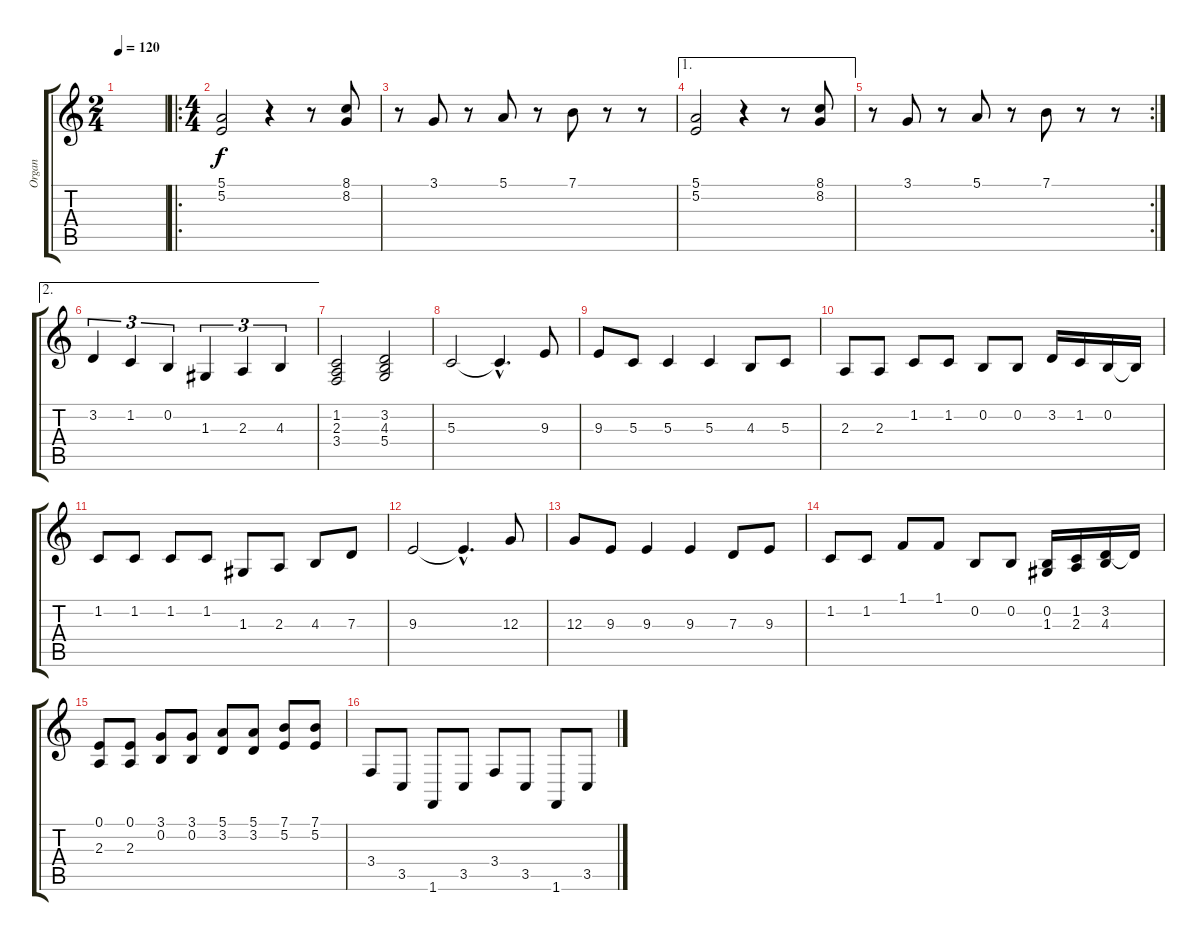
\track ("Organ" "Organ") {instrument drawbarorgan}
\staff {score tabs}
\tuning (E4 B3 G3 D3 A2 E2) {hide}
\ts (2 4)
\tempo 120
\clef g2
\ks c
|
\ro
\ts (4 4)
(5.1 5.2).2 r.4 r.8 (8.1 8.2).8 |
r.8 3.1.8 r.8 5.1.8 r.8 7.1.8 r.8 r.8 |
\ae 1
(5.1 5.2).2 r.4 r.8 (8.1 8.2).8 |
\rc 2
r.8 3.1.8 r.8 5.1.8 r.8 7.1.8 r.8 r.8 |
\ae 2
3.2.4{tu (3 2)} 1.2.4{tu (3 2)} 0.2.4{tu (3 2)} 1.3.4{tu (3 2)} 2.3.4{tu (3 2)} 4.3.4{tu (3 2)} |
(1.2 2.3 3.4).2 (3.2 4.3 5.4).2 |
5.3.2 5.3{hac t}.4{d} 9.3.8 |
9.3.8 5.3.8 5.3.4 5.3.4 4.3.8 5.3.8 |
2.3.8 2.3.8 1.2.8 1.2.8 0.2.8 0.2.8 3.2.16 1.2.16 0.2.16 0.2{t}.16 |
1.2.8 1.2.8 1.2.8 1.2.8 1.3.8 2.3.8 4.3.8 7.3.8 |
9.3.2 9.3{hac t}.4{d} 12.3.8 |
12.3.8 9.3.8 9.3.4 9.3.4 7.3.8 9.3.8 |
1.2.8 1.2.8 1.1.8 1.1.8 0.2.8 0.2.8 (0.2 1.3).16 (1.2 2.3).16 (3.2 4.3).16 3.2{t}.16 |
(0.1 2.3).8 (0.1 2.3).8 (3.1 0.2).8 (3.1 0.2).8 (5.1 3.2).8 (5.1 3.2).8 (7.1 5.2).8 (7.1 5.2).8 |
3.4.8 3.5.8 1.6.8 3.5.8 3.4.8 3.5.8 1.6.8 3.5.8
